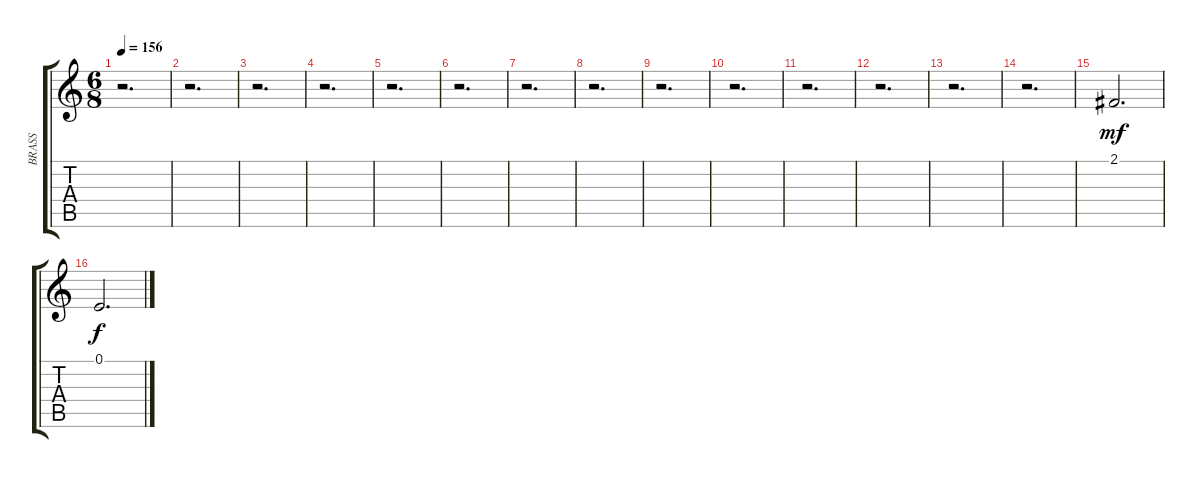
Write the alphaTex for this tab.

\track ("BRASS" "BRASS") {instrument trumpet}
\staff {score tabs}
\tuning (E4 B3 G3 D3 A2 E2) {hide}
\ts (6 8)
\tempo 156
\clef g2
\ks c
r.2{d dy fff} |
r.2{d} |
r.2{d} |
r.2{d} |
r.2{d} |
r.2{d} |
r.2{d} |
r.2{d} |
r.2{d} |
r.2{d} |
r.2{d} |
r.2{d} |
r.2{d} |
r.2{d} |
2.1.2{d dy mf} |
0.1.2{d dy f}
